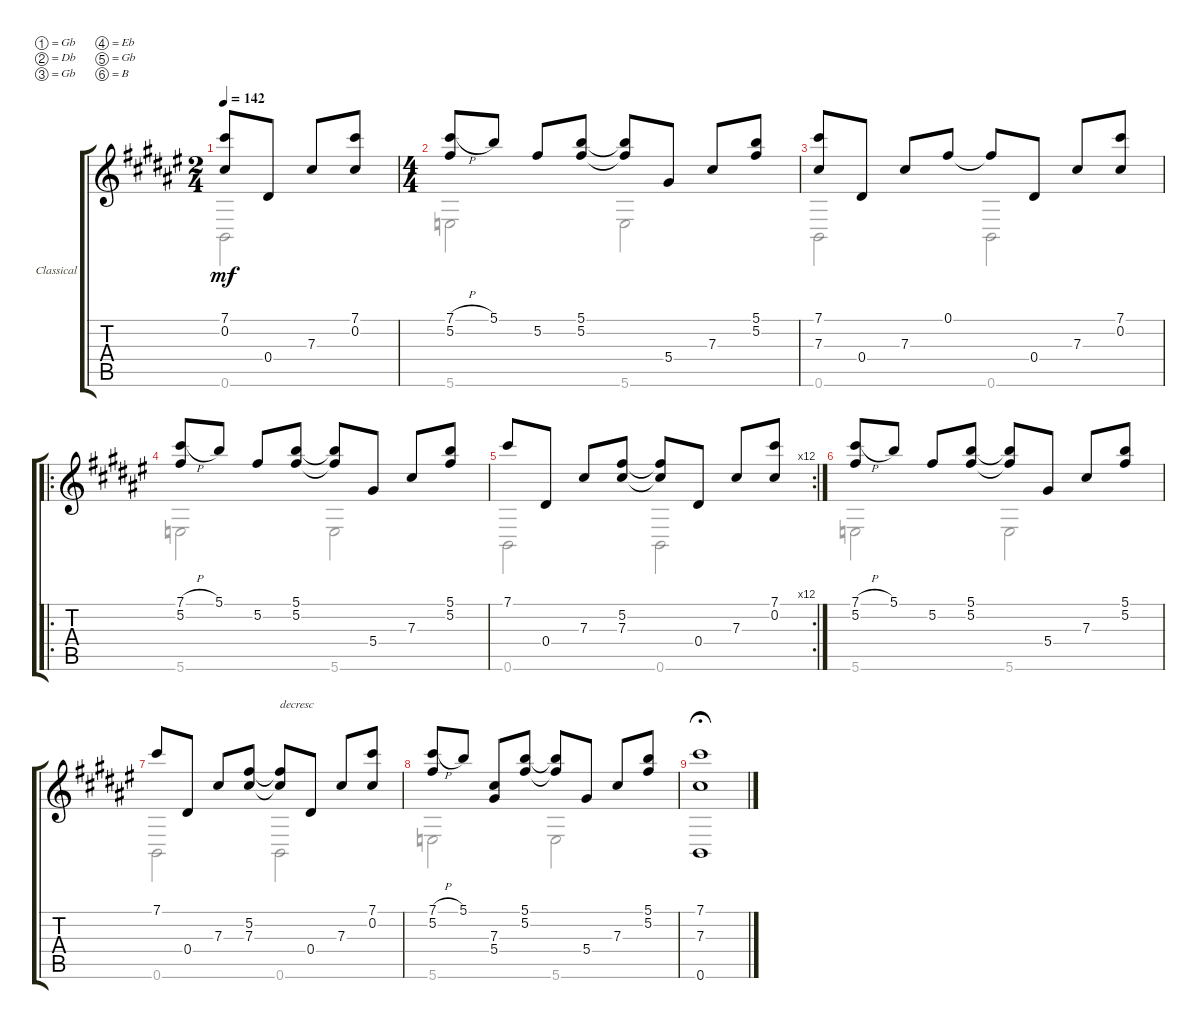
\defaultSystemsLayout 4
\bracketExtendMode groupsimilarinstruments
\firstSystemTrackNameOrientation horizontal
\otherSystemsTrackNameOrientation horizontal
\track ("Classical Guitar" "Classical ") {instrument acousticguitarsteel}
\staff {score tabs}
\tuning (Gb4 Db4 Gb3 Eb3 Gb2 B1)
\voice
\ts (2 4)
\tempo 142
\clef g2
\ks f#
(0.2{t} 7.1{t}).8{dy mf} 0.4.8 7.3.8 (7.1 0.2).8 |
\ts (4 4)
(7.1{h} 5.2).8 5.1.8 5.2.8 (5.2 5.1).8 (5.1{t} 5.2{t}).8 5.4.8 7.3.8 (5.1 5.2).8 |
(7.1 7.3).8 0.4.8 7.3.8 0.1.8 0.1{t}.8 0.4.8 7.3.8 (7.1 0.2).8 |
\ro
(7.1{h} 5.2).8 5.1.8 5.2.8 (5.2 5.1).8 (5.1{t} 5.2{t}).8 5.4.8 7.3.8 (5.1 5.2).8 |
\rc 12
7.1.8 0.4.8 7.3.8 (7.3 5.2).8 (5.2{t} 7.3{t}).8 0.4.8 7.3.8 (7.1 0.2).8 |
(7.1{h} 5.2).8 5.1.8 5.2.8 (5.2 5.1).8 (5.1{t} 5.2{t}).8 5.4.8 7.3.8 (5.1 5.2).8 |
7.1.8 0.4.8 7.3.8 (7.3 5.2).8 (5.2{t} 7.3{t}).8{txt "decresc"} 0.4.8 7.3.8 (7.1 0.2).8 |
(5.2 7.1{h}).8 5.1.8 (7.3 5.4).8 (5.2 5.1).8 (5.1{t} 5.2{t}).8 5.4.8 7.3.8 (5.2 5.1).8 |
(7.1 7.3 0.6).1{fermata (medium 1)}
\voice
\clef g2
\ottava regular
\simile none
\ks f#
0.6.2{dy mf} |
5.6.2 5.6.2 |
0.6.2 0.6.2 |
5.6.2 5.6.2 |
0.6.2 0.6.2 |
5.6.2 5.6.2 |
0.6.2 0.6.2 |
5.6.2 5.6.2 |
